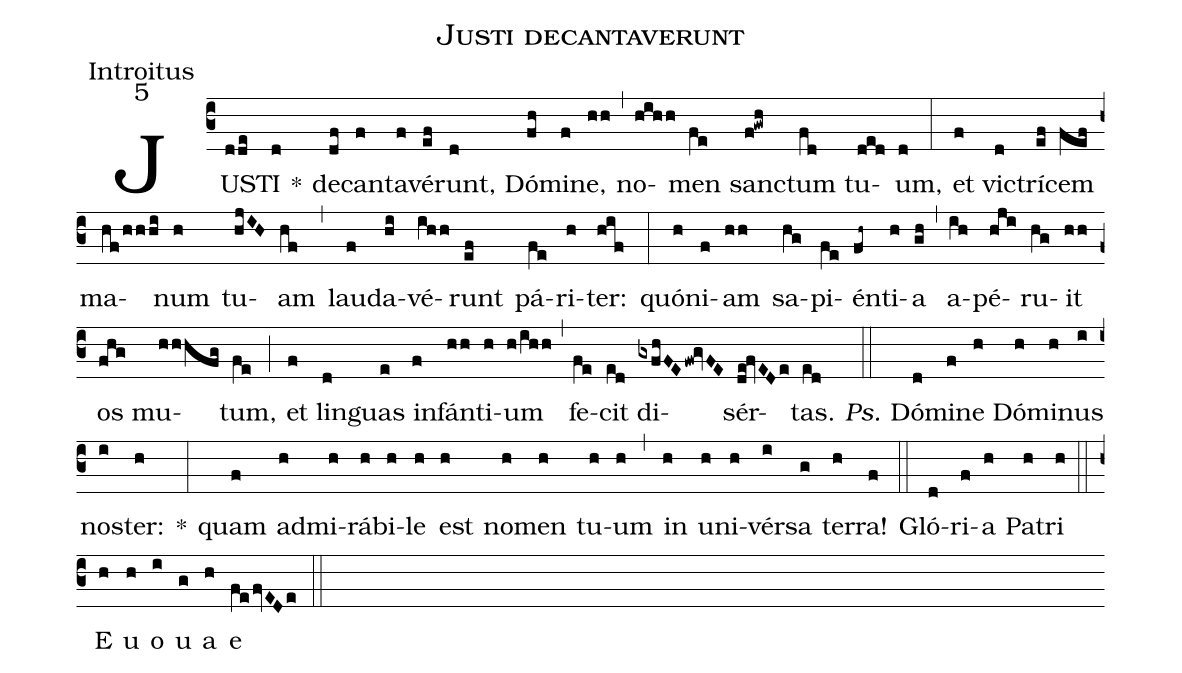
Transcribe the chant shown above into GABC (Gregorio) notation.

name:Justi decantaverunt;
office-part:Introitus;
mode:5;
%%
(c3) JU(dde)STI(d) *() de(df)can(f)ta(f)vé(ef)runt,(d) Dó(fh)mi(f)ne,(hh) (,) no(hihh)men(fe) sanc(f!gwh)tum(fd) tu(ded)um,(d) (:) et(f) vic(d)trí(ef)cem(fef) ma(hf/hhhi)num(h) tu(hjIH)am(hf) (,) lau(f)da(hi)vé(ihh)runt(ef) pá(fe)ri(h)ter:(hif) (:) quó(h)ni(f)am(hh) sa(hg)pi(fe)én(fh~)ti(h)a(gh) (,) a(ih)pé(hji)ru(hg)it(hh) os(fhg) mu(hhhfg)tum,(fe) (;) et(f) lin(d)guas(e) in(f)fán(hh)ti(h)um(h/ihh) (,) fe(fe)cit(ed) di(gxfhFE/fw!gvFE)sér(de!fvEDe)tas.(ed) <i>Ps.</i>(::) Dó(d)mi(f)ne(h) Dó(h)mi(h)nus(i) nos(i)ter:(h) *(:) quam(f) ad(h)mi(h)rá(h)bi(h)le(h) est(h) no(h)men(h) tu(h)um(h) (,) in(h) u(h)ni(h)vér(i)sa(g) ter(h)ra!(f) (::) Gló(d)ri(f)a(h) Pa(h)tri(h) (::) E(h) u(h) o(i) u(g) a(h) e(fe/fvEDe) (::)
